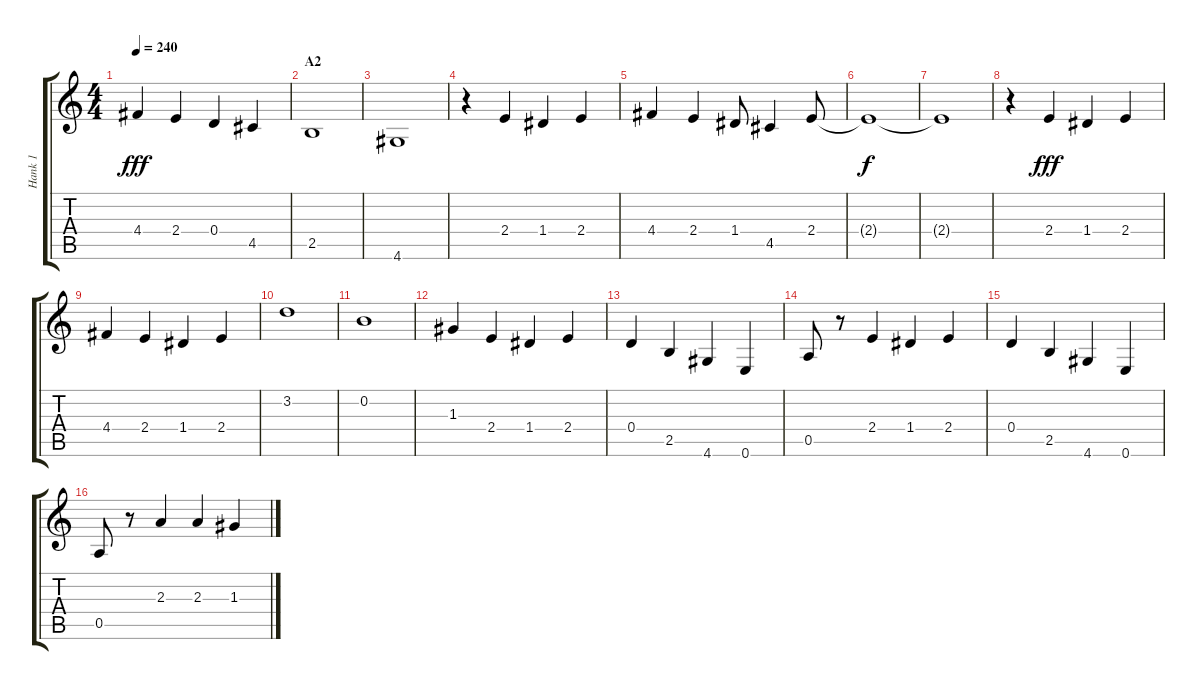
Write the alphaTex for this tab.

\track ("Hank 1" "Hank 1") {instrument acousticguitarsteel}
\staff {score tabs}
\tuning (E4 B3 G3 D3 A2 E2) {hide}
\ts (4 4)
\tempo 240
\clef g2
\ks c
4.4.4{dy fff} 2.4.4 0.4.4 4.5.4 |
\section ("" "A2")
2.5.1 |
4.6.1 |
r.4 2.4.4 1.4.4 2.4.4 |
4.4.4 2.4.4 1.4.8 4.5.4 2.4.8 |
2.4{t}.1{dy f} |
2.4{t}.1 |
r.4 2.4.4{dy fff} 1.4.4 2.4.4 |
4.4.4 2.4.4 1.4.4 2.4.4 |
3.2.1 |
0.2.1 |
1.3.4 2.4.4 1.4.4 2.4.4 |
0.4.4 2.5.4 4.6.4 0.6.4 |
0.5.8 r.8 2.4.4 1.4.4 2.4.4 |
0.4.4 2.5.4 4.6.4 0.6.4 |
0.5.8 r.8 2.3.4 2.3.4 1.3.4
